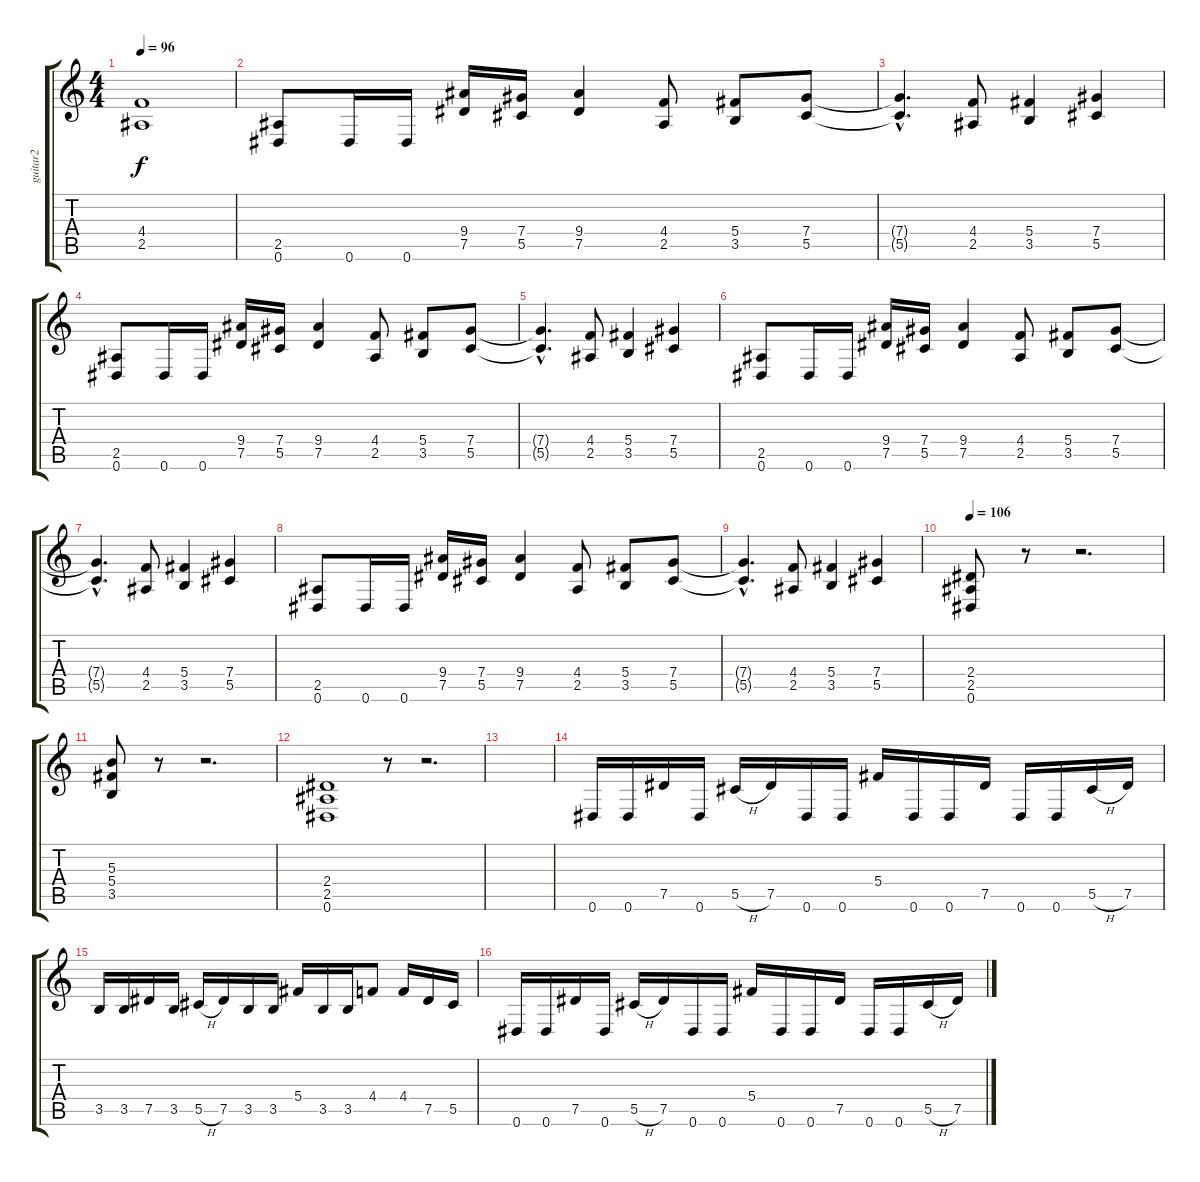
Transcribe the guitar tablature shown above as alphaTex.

\track ("guitar2" "guitar2") {instrument overdrivenguitar}
\staff {score tabs}
\tuning (Eb4 Bb3 Gb3 Db3 Ab2 Eb2) {hide}
\ts (4 4)
\tempo 96
\clef g2
\ks c
(4.4{t} 2.5{t}).1{dy f} |
(2.5 0.6).8 0.6.16 0.6.16 (9.4 7.5).16 (7.4 5.5).16 (9.4 7.5).4 (4.4 2.5).8 (5.4 3.5).8 (7.4 5.5).8 |
(7.4{hac t} 5.5{hac t}).4{d} (4.4 2.5).8 (5.4 3.5).4 (7.4 5.5).4 |
(2.5 0.6).8 0.6.16 0.6.16 (9.4 7.5).16 (7.4 5.5).16 (9.4 7.5).4 (4.4 2.5).8 (5.4 3.5).8 (7.4 5.5).8 |
(7.4{hac t} 5.5{hac t}).4{d} (4.4 2.5).8 (5.4 3.5).4 (7.4 5.5).4 |
(2.5 0.6).8 0.6.16 0.6.16 (9.4 7.5).16 (7.4 5.5).16 (9.4 7.5).4 (4.4 2.5).8 (5.4 3.5).8 (7.4 5.5).8 |
(7.4{hac t} 5.5{hac t}).4{d} (4.4 2.5).8 (5.4 3.5).4 (7.4 5.5).4 |
(2.5 0.6).8 0.6.16 0.6.16 (9.4 7.5).16 (7.4 5.5).16 (9.4 7.5).4 (4.4 2.5).8 (5.4 3.5).8 (7.4 5.5).8 |
(7.4{hac t} 5.5{hac t}).4{d} (4.4 2.5).8 (5.4 3.5).4 (7.4 5.5).4 |
\tempo 106
(2.4 2.5 0.6).8 r.8 r.2{d} |
(5.3 5.4 3.5).8 r.8 r.2{d} |
(2.4 2.5 0.6).1 r.8 r.2{d} |
|
0.6.16 0.6.16 7.5.16 0.6.16 5.5{h}.16 7.5.16 0.6.16 0.6.16 5.4.16 0.6.16 0.6.16 7.5.16 0.6.16 0.6.16 5.5{h}.16 7.5.16 |
3.5.16 3.5.16 7.5.16 3.5.16 5.5{h}.16 7.5.16 3.5.16 3.5.16 5.4.16 3.5.16 3.5.16 4.4.8 4.4.16 7.5.16 5.5.16 |
0.6.16 0.6.16 7.5.16 0.6.16 5.5{h}.16 7.5.16 0.6.16 0.6.16 5.4.16 0.6.16 0.6.16 7.5.16 0.6.16 0.6.16 5.5{h}.16 7.5.16
